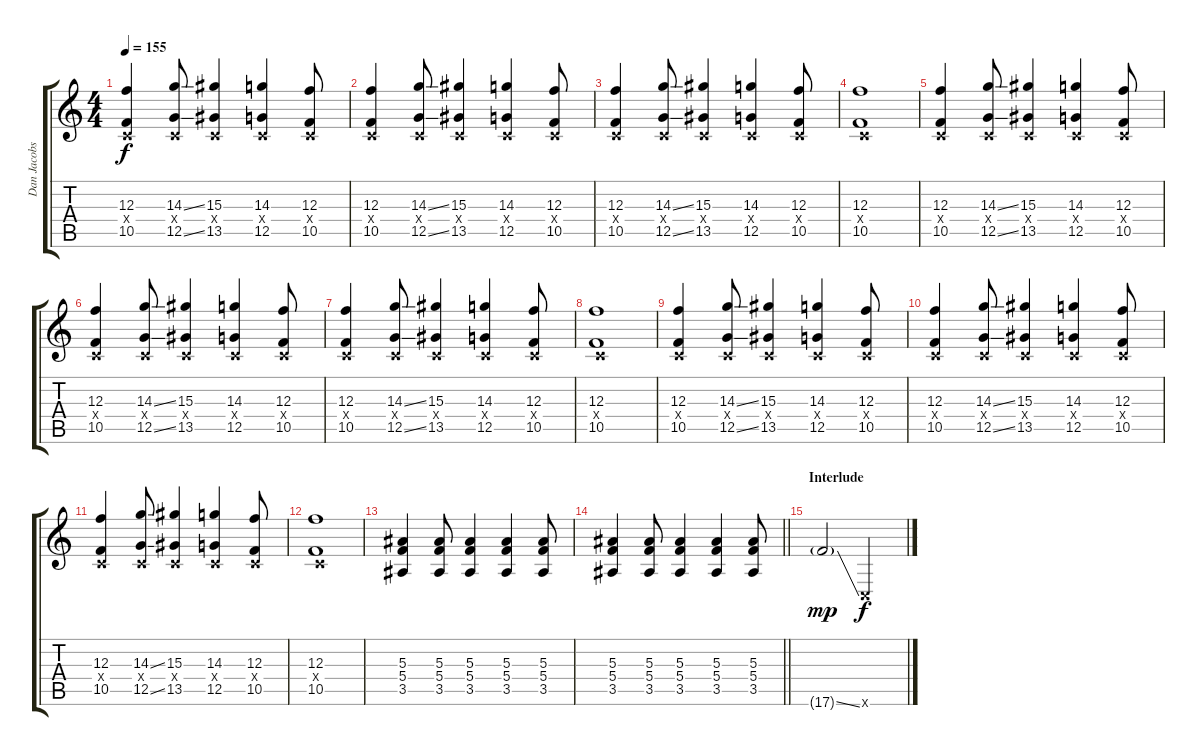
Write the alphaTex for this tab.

\track ("Dan Jacobs" "Dan Jacobs") {instrument overdrivenguitar}
\staff {score tabs}
\tuning (D4 A3 F3 C3 G2 C2) {hide}
\ts (4 4)
\tempo 155
\clef g2
\ks c
(12.3 0.4{x} 10.5).4{dy f} (14.3{ss} 0.4{x} 12.5{ss}).8 (15.3 0.4{x} 13.5).4 (14.3 0.4{x} 12.5).4 (12.3 0.4{x} 10.5).8 |
(12.3 0.4{x} 10.5).4 (14.3{ss} 0.4{x} 12.5{ss}).8 (15.3 0.4{x} 13.5).4 (14.3 0.4{x} 12.5).4 (12.3 0.4{x} 10.5).8 |
(12.3 0.4{x} 10.5).4 (14.3{ss} 0.4{x} 12.5{ss}).8 (15.3 0.4{x} 13.5).4 (14.3 0.4{x} 12.5).4 (12.3 0.4{x} 10.5).8 |
(12.3 0.4{x} 10.5).1 |
(12.3 0.4{x} 10.5).4 (14.3{ss} 0.4{x} 12.5{ss}).8 (15.3 0.4{x} 13.5).4 (14.3 0.4{x} 12.5).4 (12.3 0.4{x} 10.5).8 |
(12.3 0.4{x} 10.5).4 (14.3{ss} 0.4{x} 12.5{ss}).8 (15.3 0.4{x} 13.5).4 (14.3 0.4{x} 12.5).4 (12.3 0.4{x} 10.5).8 |
(12.3 0.4{x} 10.5).4 (14.3{ss} 0.4{x} 12.5{ss}).8 (15.3 0.4{x} 13.5).4 (14.3 0.4{x} 12.5).4 (12.3 0.4{x} 10.5).8 |
(12.3 0.4{x} 10.5).1 |
(12.3 0.4{x} 10.5).4 (14.3{ss} 0.4{x} 12.5{ss}).8 (15.3 0.4{x} 13.5).4 (14.3 0.4{x} 12.5).4 (12.3 0.4{x} 10.5).8 |
(12.3 0.4{x} 10.5).4 (14.3{ss} 0.4{x} 12.5{ss}).8 (15.3 0.4{x} 13.5).4 (14.3 0.4{x} 12.5).4 (12.3 0.4{x} 10.5).8 |
(12.3 0.4{x} 10.5).4 (14.3{ss} 0.4{x} 12.5{ss}).8 (15.3 0.4{x} 13.5).4 (14.3 0.4{x} 12.5).4 (12.3 0.4{x} 10.5).8 |
(12.3 0.4{x} 10.5).1 |
(5.3 5.4 3.5).4 (5.3 5.4 3.5).8 (5.3 5.4 3.5).4 (5.3 5.4 3.5).4 (5.3 5.4 3.5).8 |
\barLineRight lightlight
(5.3 5.4 3.5).4 (5.3 5.4 3.5).8 (5.3 5.4 3.5).4 (5.3 5.4 3.5).4 (5.3 5.4 3.5).8 |
\section ("" "Interlude")
17.6{ss g}.2{dy mp} 0.6{x}.2{dy f}
